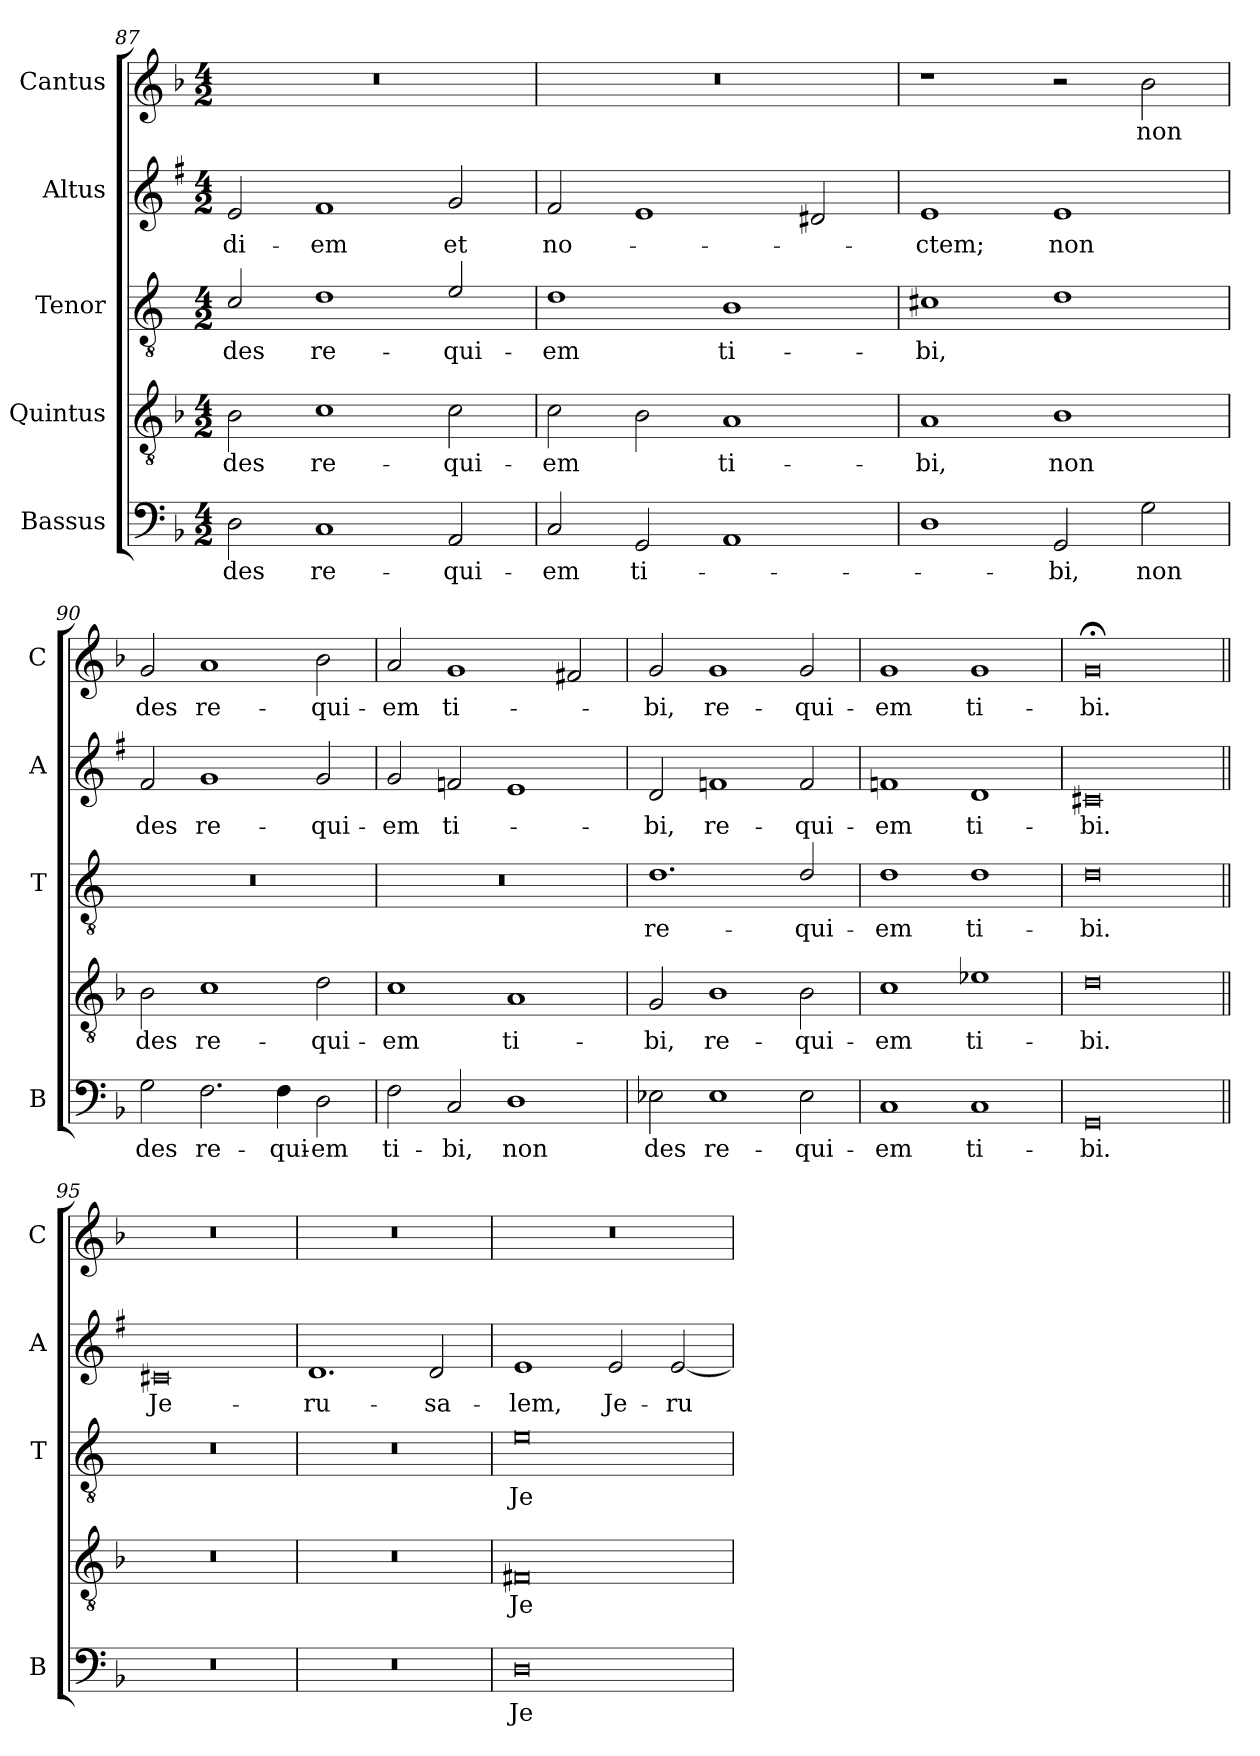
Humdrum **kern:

**kern	**text	**kern	**text	**kern	**text	**kern	**text	**kern	**text
*part5	*part5	*part4	*part4	*part3	*part3	*part2	*part2	*part1	*part1
*staff5	*staff5	*staff4	*staff4	*staff3	*staff3	*staff2	*staff2	*staff1	*staff1
*I"Bassus	*	*I"Quintus	*	*I"Tenor	*	*I"Altus	*	*I"Cantus	*
*I'B	*	*	*	*I'T	*	*I'A	*	*I'C	*
*clefF4	*	*clefGv2	*	*clefGv2	*	*clefG2	*	*clefG2	*
*	*	*	*	*ITrd4c7	*	*ITrd1c2	*	*	*
*k[b-]	*	*k[b-]	*	*k[b-]	*	*k[b-]	*	*k[b-]	*
*F:	*	*F:	*	*F:	*	*F:	*	*F:	*
*M4/2	*	*M4/2	*	*M4/2	*	*M4/2	*	*M4/2	*
=87	=87	=87	=87	=87	=87	=87	=87	=87	=87
!	!LO:LY:b	!	!LO:LY:b	!	!LO:LY:b	!	!LO:LY:b	!	!
2D\	des	2B-\	des	2F/	des	2d/	di-	0r	.
!	!LO:LY:b	!	!LO:LY:b	!	!LO:LY:b	!	!LO:LY:b	!	!
1C	re-	1c	re-	1G	re-	1e	-em	.	.
!	!LO:LY:b	!	!LO:LY:b	!	!LO:LY:b	!	!LO:LY:b	!	!
2AA/	-qui-	2c\	-qui-	2A/	-qui-	2f/	et	.	.
=88	=88	=88	=88	=88	=88	=88	=88	=88	=88
!	!LO:LY:b	!	!LO:LY:b	!	!LO:LY:b	!	!LO:LY:b	!	!
2C/	-em	2c\	-em	1G	-em	2e/	no-	0r	.
!	!LO:LY:b	!	!	!	!	!	!	!	!
2GG/	ti-	2B-\	.	.	.	1d	.	.	.
!	!	!	!LO:LY:b	!	!LO:LY:b	!	!	!	!
1AA	.	1A	ti-	1E	ti-	.	.	.	.
.	.	.	.	.	.	2c#X/	.	.	.
=89	=89	=89	=89	=89	=89	=89	=89	=89	=89
!	!	!	!LO:LY:b	!	!LO:LY:b	!	!LO:LY:b	!	!
1D	.	1A	-bi,	1F#X	-bi,	1d	-ctem;	1r	.
!	!LO:LY:b	!	!LO:LY:b	!	!	!	!LO:LY:b	!	!
2GG/	-bi,	1B-	non	1G	.	1d	non	2r	.
!	!LO:LY:b	!	!	!	!	!	!	!	!LO:LY:b
2G\	non	.	.	.	.	.	.	2b-\	non
!!LO:LB:g=z
=90	=90	=90	=90	=90	=90	=90	=90	=90	=90
!	!LO:LY:b	!	!LO:LY:b	!	!	!	!LO:LY:b	!	!LO:LY:b
2G\	des	2B-\	des	0r	.	2e/	des	2g/	des
!	!LO:LY:b	!	!LO:LY:b	!	!	!	!LO:LY:b	!	!LO:LY:b
2.F\	re-	1c	re-	.	.	1f	re-	1a	re-
!	!LO:LY:b	!	!	!	!	!	!	!	!
4F\	-qui-	.	.	.	.	.	.	.	.
!	!LO:LY:b	!	!LO:LY:b	!	!	!	!LO:LY:b	!	!LO:LY:b
2D\	-em	2d\	-qui-	.	.	2f/	-qui-	2b-\	-qui-
=91	=91	=91	=91	=91	=91	=91	=91	=91	=91
!	!LO:LY:b	!	!LO:LY:b	!	!	!	!LO:LY:b	!	!LO:LY:b
2F\	ti-	1c	-em	0r	.	2f/	-em	2a/	-em
!	!LO:LY:b	!	!	!	!	!	!LO:LY:b	!	!LO:LY:b
2C/	-bi,	.	.	.	.	2e-X/	ti-	1g	ti-
!	!LO:LY:b	!	!LO:LY:b	!	!	!	!	!	!
1D	non	1A	ti-	.	.	1d	.	.	.
.	.	.	.	.	.	.	.	2f#X/	.
=92	=92	=92	=92	=92	=92	=92	=92	=92	=92
!	!LO:LY:b	!	!LO:LY:b	!	!LO:LY:b	!	!LO:LY:b	!	!LO:LY:b
2E-X\	des	2G/	-bi,	1.G	re-	2c/	-bi,	2g/	-bi,
!	!LO:LY:b	!	!LO:LY:b	!	!	!	!LO:LY:b	!	!LO:LY:b
1E-	re-	1B-	re-	.	.	1e-X	re-	1g	re-
!	!LO:LY:b	!	!LO:LY:b	!	!LO:LY:b	!	!LO:LY:b	!	!LO:LY:b
2E-\	-qui-	2B-\	-qui-	2G/	-qui-	2e-/	-qui-	2g/	-qui-
=93	=93	=93	=93	=93	=93	=93	=93	=93	=93
!	!LO:LY:b	!	!LO:LY:b	!	!LO:LY:b	!	!LO:LY:b	!	!LO:LY:b
1C	-em	1c	-em	1G	-em	1e-X	-em	1g	-em
!	!LO:LY:b	!	!LO:LY:b	!	!LO:LY:b	!	!LO:LY:b	!	!LO:LY:b
1C	ti-	1e-X	ti-	1G	ti-	1c	ti-	1g	ti-
=94	=94	=94	=94	=94	=94	=94	=94	=94	=94
!	!LO:LY:b	!	!LO:LY:b	!	!LO:LY:b	!	!LO:LY:b	!	!LO:LY:b
0GG	-bi.	0d	-bi.	0G	-bi.	0Bn	-bi.	0g;<	-bi.
=95||	=95||	=95||	=95||	=95||	=95||	=95||	=95||	=95||	=95||
!	!	!	!	!	!	!	!LO:LY:b	!	!
0r	.	0r	.	0r	.	0Bn	Je-	0r	.
=96	=96	=96	=96	=96	=96	=96	=96	=96	=96
!	!	!	!	!	!	!	!LO:LY:b	!	!
0r	.	0r	.	0r	.	1.c	-ru-	0r	.
!	!	!	!	!	!	!	!LO:LY:b	!	!
.	.	.	.	.	.	2c/	-sa-	.	.
!!LO:PB:g=z
=97	=97	=97	=97	=97	=97	=97	=97	=97	=97
!	!LO:LY:b	!	!LO:LY:b	!	!LO:LY:b	!	!LO:LY:b	!	!
0D	Je-	0F#X	Je-	0A	Je-	1d	-lem,	0r	.
!	!	!	!	!	!	!	!LO:LY:b	!	!
.	.	.	.	.	.	2d/	Je-	.	.
!	!	!	!	!	!	!	!LO:LY:b	!	!
.	.	.	.	.	.	[2d/	-ru-	.	.
=	=	=	=	=	=	=	=	=	=
*-	*-	*-	*-	*-	*-	*-	*-	*-	*-
